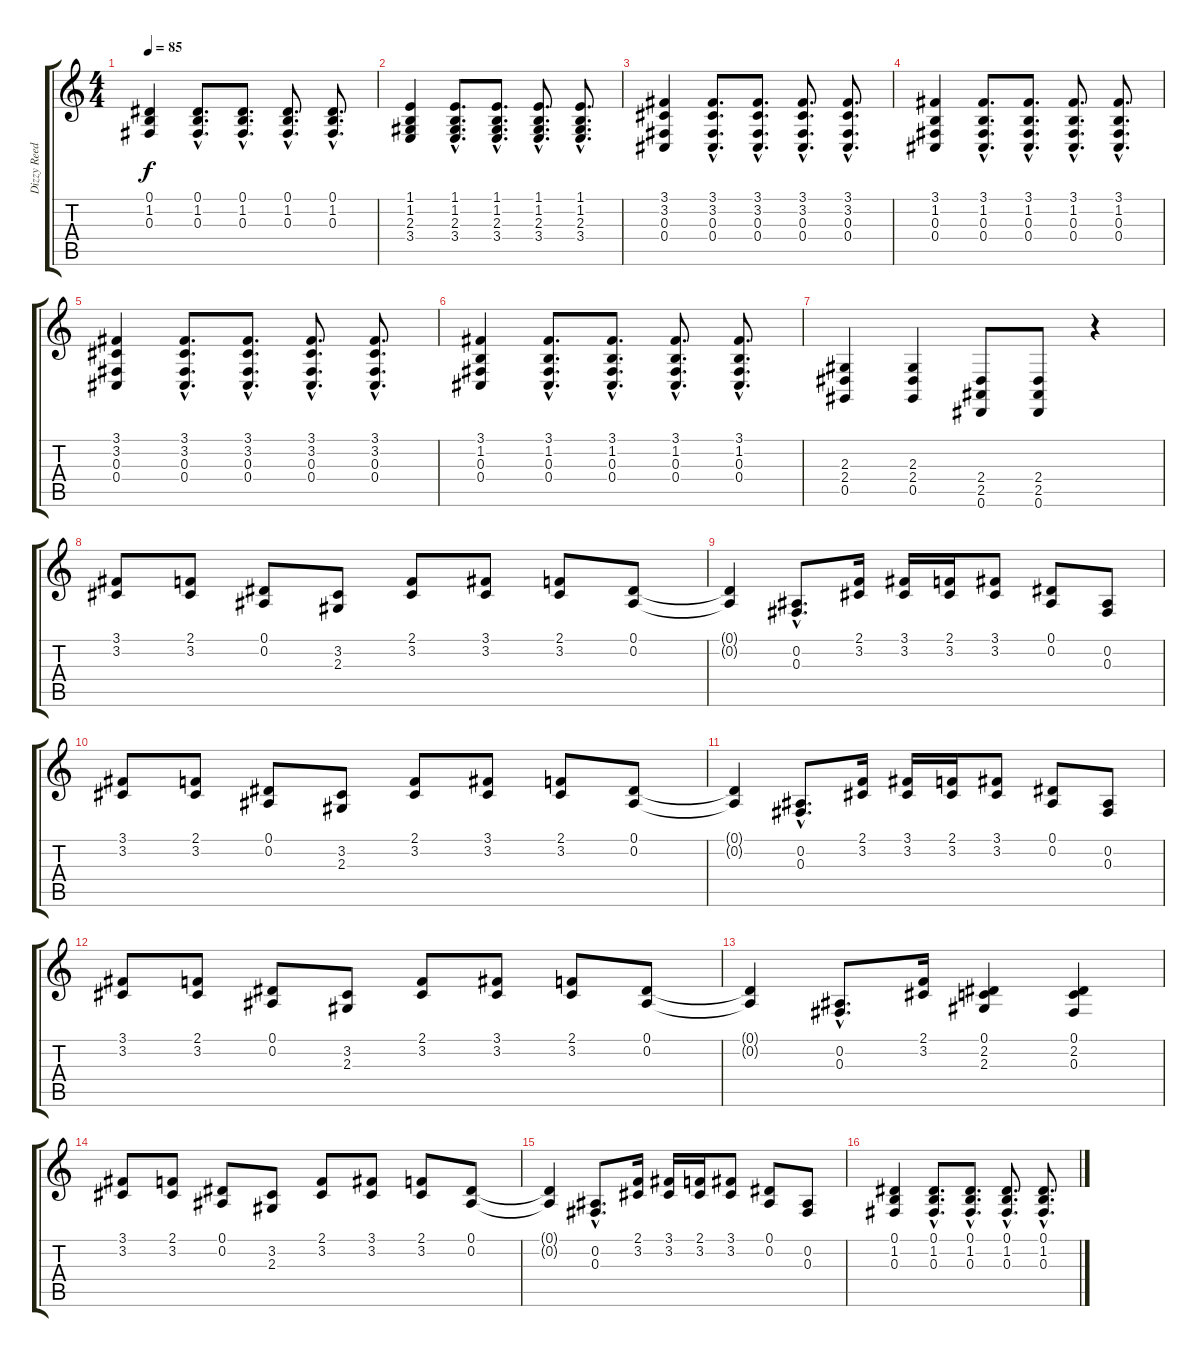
\track ("Dizzy Reed" "Dizzy Reed") {instrument acousticgrandpiano}
\staff {score tabs}
\tuning (Eb4 Bb3 Gb3 Db3 Ab2 Eb2) {hide}
\ts (4 4)
\tempo 85
\clef g2
\ks c
(0.1 1.2 0.3).4{dy f} (0.1{hac} 1.2{hac} 0.3{hac}).8{d} (0.1{hac} 1.2{hac} 0.3{hac}).8{d} (0.1{hac} 1.2{hac} 0.3{hac}).8{d} (0.1{hac} 1.2{hac} 0.3{hac}).8{d} |
(1.1 1.2 2.3 3.4).4 (1.1{hac} 1.2{hac} 2.3{hac} 3.4{hac}).8{d} (1.1{hac} 1.2{hac} 2.3{hac} 3.4{hac}).8{d} (1.1{hac} 1.2{hac} 2.3{hac} 3.4{hac}).8{d} (1.1{hac} 1.2{hac} 2.3{hac} 3.4{hac}).8{d} |
(3.1 3.2 0.3 0.4).4 (3.1{hac} 3.2{hac} 0.3{hac} 0.4{hac}).8{d} (3.1{hac} 3.2{hac} 0.3{hac} 0.4{hac}).8{d} (3.1{hac} 3.2{hac} 0.3{hac} 0.4{hac}).8{d} (3.1{hac} 3.2{hac} 0.3{hac} 0.4{hac}).8{d} |
(3.1 1.2 0.3 0.4).4 (3.1{hac} 1.2{hac} 0.3{hac} 0.4{hac}).8{d} (3.1{hac} 1.2{hac} 0.3{hac} 0.4{hac}).8{d} (3.1{hac} 1.2{hac} 0.3{hac} 0.4{hac}).8{d} (3.1{hac} 1.2{hac} 0.3{hac} 0.4{hac}).8{d} |
(3.1 3.2 0.3 0.4).4 (3.1{hac} 3.2{hac} 0.3{hac} 0.4{hac}).8{d} (3.1{hac} 3.2{hac} 0.3{hac} 0.4{hac}).8{d} (3.1{hac} 3.2{hac} 0.3{hac} 0.4{hac}).8{d} (3.1{hac} 3.2{hac} 0.3{hac} 0.4{hac}).8{d} |
(3.1 1.2 0.3 0.4).4 (3.1{hac} 1.2{hac} 0.3{hac} 0.4{hac}).8{d} (3.1{hac} 1.2{hac} 0.3{hac} 0.4{hac}).8{d} (3.1{hac} 1.2{hac} 0.3{hac} 0.4{hac}).8{d} (3.1{hac} 1.2{hac} 0.3{hac} 0.4{hac}).8{d} |
(2.3 2.4 0.5).4 (2.3 2.4 0.5).4 (2.4 2.5 0.6).8 (2.4 2.5 0.6).8 r.4 |
(3.1 3.2).8 (2.1 3.2).8 (0.1 0.2).8 (3.2 2.3).8 (2.1 3.2).8 (3.1 3.2).8 (2.1 3.2).8 (0.1 0.2).8 |
(0.1{t} 0.2{t}).4 (0.2{hac} 0.3{hac}).8{d} (2.1 3.2).16 (3.1 3.2).16 (2.1 3.2).16 (3.1 3.2).8 (0.1 0.2).8 (0.2 0.3).8 |
(3.1 3.2).8 (2.1 3.2).8 (0.1 0.2).8 (3.2 2.3).8 (2.1 3.2).8 (3.1 3.2).8 (2.1 3.2).8 (0.1 0.2).8 |
(0.1{t} 0.2{t}).4 (0.2{hac} 0.3{hac}).8{d} (2.1 3.2).16 (3.1 3.2).16 (2.1 3.2).16 (3.1 3.2).8 (0.1 0.2).8 (0.2 0.3).8 |
(3.1 3.2).8 (2.1 3.2).8 (0.1 0.2).8 (3.2 2.3).8 (2.1 3.2).8 (3.1 3.2).8 (2.1 3.2).8 (0.1 0.2).8 |
(0.1{t} 0.2{t}).4 (0.2{hac} 0.3{hac}).8{d} (2.1 3.2).16 (0.1 2.2 2.3).4 (0.1 2.2 0.3).4 |
(3.1 3.2).8 (2.1 3.2).8 (0.1 0.2).8 (3.2 2.3).8 (2.1 3.2).8 (3.1 3.2).8 (2.1 3.2).8 (0.1 0.2).8 |
(0.1{t} 0.2{t}).4 (0.2{hac} 0.3{hac}).8{d} (2.1 3.2).16 (3.1 3.2).16 (2.1 3.2).16 (3.1 3.2).8 (0.1 0.2).8 (0.2 0.3).8 |
(0.1 1.2 0.3).4 (0.1{hac} 1.2{hac} 0.3{hac}).8{d} (0.1{hac} 1.2{hac} 0.3{hac}).8{d} (0.1{hac} 1.2{hac} 0.3{hac}).8{d} (0.1{hac} 1.2{hac} 0.3{hac}).8{d}
